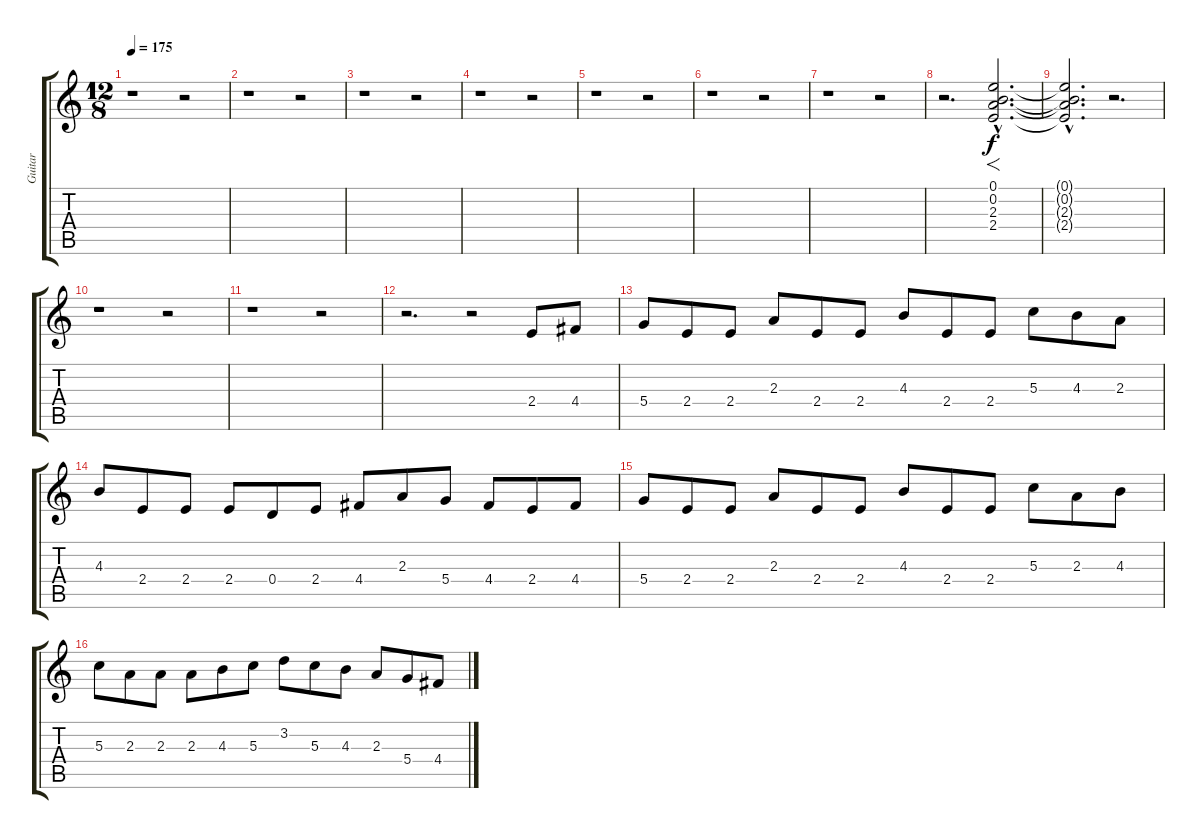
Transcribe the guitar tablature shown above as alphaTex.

\track ("Guitar" "Guitar") {instrument overdrivenguitar}
\staff {score tabs}
\tuning (E4 B3 G3 D3 A2 E2) {hide}
\ts (12 8)
\tempo 175
\clef g2
\ks c
r.1{dy f instrument overdrivenguitar} r.2 |
r.1 r.2 |
r.1 r.2 |
r.1 r.2 |
r.1 r.2 |
r.1 r.2 |
r.1 r.2 |
r.2{d} (0.1{hac} 0.2{hac} 2.3{hac} 2.4{hac}).2{f d} |
(0.1{hac t} 0.2{hac t} 2.3{hac t} 2.4{hac t}).2{d} r.2{d} |
r.1 r.2 |
r.1 r.2 |
r.2{d} r.2 2.4.8 4.4.8 |
5.4.8 2.4.8 2.4.8 2.3.8 2.4.8 2.4.8 4.3.8 2.4.8 2.4.8 5.3.8 4.3.8 2.3.8 |
4.3.8 2.4.8 2.4.8 2.4.8 0.4.8 2.4.8 4.4.8 2.3.8 5.4.8 4.4.8 2.4.8 4.4.8 |
5.4.8 2.4.8 2.4.8 2.3.8 2.4.8 2.4.8 4.3.8 2.4.8 2.4.8 5.3.8 2.3.8 4.3.8 |
5.3.8 2.3.8 2.3.8 2.3.8 4.3.8 5.3.8 3.2.8 5.3.8 4.3.8 2.3.8 5.4.8 4.4.8
